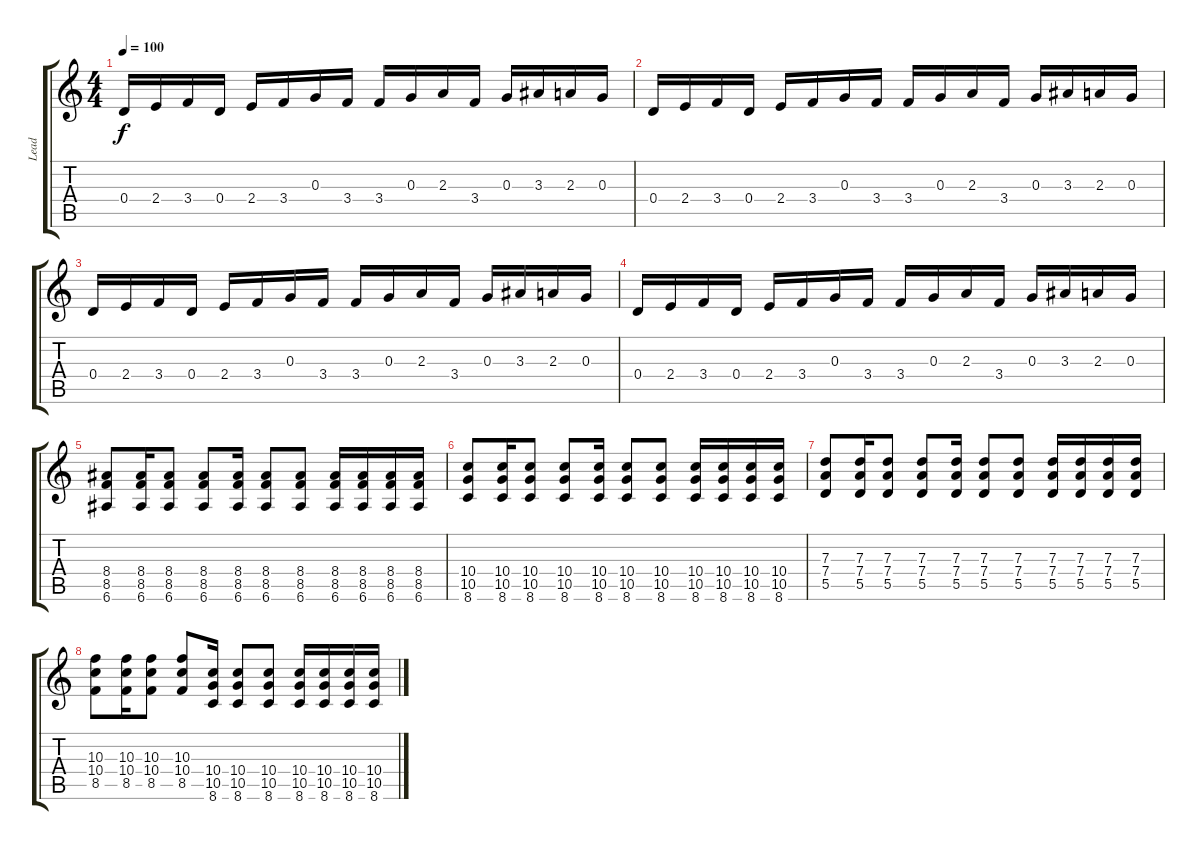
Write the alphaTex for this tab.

\track ("Lead" "Lead") {instrument distortionguitar}
\staff {score tabs}
\tuning (E4 B3 G3 D3 A2 E2) {hide}
\ts (4 4)
\tempo 100
\clef g2
\ks c
0.4.16{dy f} 2.4.16 3.4.16 0.4.16 2.4.16 3.4.16 0.3.16 3.4.16 3.4.16 0.3.16 2.3.16 3.4.16 0.3.16 3.3.16 2.3.16 0.3.16 |
0.4.16 2.4.16 3.4.16 0.4.16 2.4.16 3.4.16 0.3.16 3.4.16 3.4.16 0.3.16 2.3.16 3.4.16 0.3.16 3.3.16 2.3.16 0.3.16 |
0.4.16 2.4.16 3.4.16 0.4.16 2.4.16 3.4.16 0.3.16 3.4.16 3.4.16 0.3.16 2.3.16 3.4.16 0.3.16 3.3.16 2.3.16 0.3.16 |
0.4.16 2.4.16 3.4.16 0.4.16 2.4.16 3.4.16 0.3.16 3.4.16 3.4.16 0.3.16 2.3.16 3.4.16 0.3.16 3.3.16 2.3.16 0.3.16 |
(8.4 8.5 6.6).8 (8.4 8.5 6.6).16 (8.4 8.5 6.6).8 (8.4 8.5 6.6).8 (8.4 8.5 6.6).16 (8.4 8.5 6.6).8 (8.4 8.5 6.6).8 (8.4 8.5 6.6).16 (8.4 8.5 6.6).16 (8.4 8.5 6.6).16 (8.4 8.5 6.6).16 |
(10.4 10.5 8.6).8 (10.4 10.5 8.6).16 (10.4 10.5 8.6).8 (10.4 10.5 8.6).8 (10.4 10.5 8.6).16 (10.4 10.5 8.6).8 (10.4 10.5 8.6).8 (10.4 10.5 8.6).16 (10.4 10.5 8.6).16 (10.4 10.5 8.6).16 (10.4 10.5 8.6).16 |
(7.3 7.4 5.5).8 (7.3 7.4 5.5).16 (7.3 7.4 5.5).8 (7.3 7.4 5.5).8 (7.3 7.4 5.5).16 (7.3 7.4 5.5).8 (7.3 7.4 5.5).8 (7.3 7.4 5.5).16 (7.3 7.4 5.5).16 (7.3 7.4 5.5).16 (7.3 7.4 5.5).16 |
(10.3 10.4 8.5).8 (10.3 10.4 8.5).16 (10.3 10.4 8.5).8 (10.3 10.4 8.5).8 (10.4 10.5 8.6).16 (10.4 10.5 8.6).8 (10.4 10.5 8.6).8 (10.4 10.5 8.6).16 (10.4 10.5 8.6).16 (10.4 10.5 8.6).16 (10.4 10.5 8.6).16
